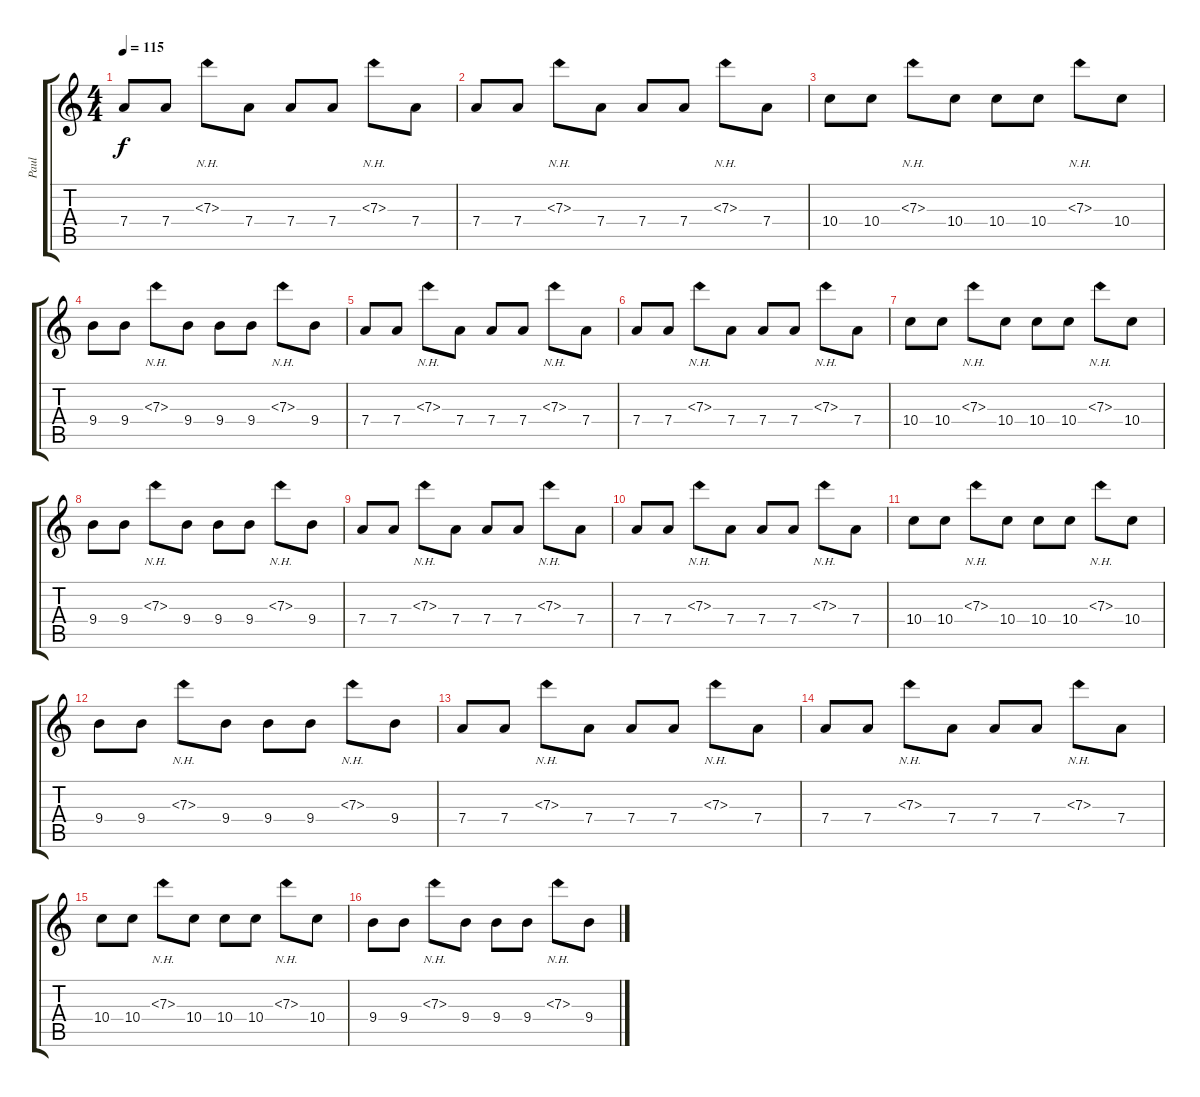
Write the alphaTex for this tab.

\track ("Paul" "Paul") {instrument overdrivenguitar}
\staff {score tabs}
\tuning (E4 B3 G3 D3 A2 E2) {hide}
\ts (4 4)
\tempo 115
\clef g2
\ks c
7.4.8{dy f} 7.4.8 7.3{nh}.8 7.4.8 7.4.8 7.4.8 7.3{nh}.8 7.4.8 |
7.4.8 7.4.8 7.3{nh}.8 7.4.8 7.4.8 7.4.8 7.3{nh}.8 7.4.8 |
10.4.8 10.4.8 7.3{nh}.8 10.4.8 10.4.8 10.4.8 7.3{nh}.8 10.4.8 |
9.4.8 9.4.8 7.3{nh}.8 9.4.8 9.4.8 9.4.8 7.3{nh}.8 9.4.8 |
7.4.8 7.4.8 7.3{nh}.8 7.4.8 7.4.8 7.4.8 7.3{nh}.8 7.4.8 |
7.4.8 7.4.8 7.3{nh}.8 7.4.8 7.4.8 7.4.8 7.3{nh}.8 7.4.8 |
10.4.8 10.4.8 7.3{nh}.8 10.4.8 10.4.8 10.4.8 7.3{nh}.8 10.4.8 |
9.4.8 9.4.8 7.3{nh}.8 9.4.8 9.4.8 9.4.8 7.3{nh}.8 9.4.8 |
7.4.8 7.4.8 7.3{nh}.8 7.4.8 7.4.8 7.4.8 7.3{nh}.8 7.4.8 |
7.4.8 7.4.8 7.3{nh}.8 7.4.8 7.4.8 7.4.8 7.3{nh}.8 7.4.8 |
10.4.8 10.4.8 7.3{nh}.8 10.4.8 10.4.8 10.4.8 7.3{nh}.8 10.4.8 |
9.4.8 9.4.8 7.3{nh}.8 9.4.8 9.4.8 9.4.8 7.3{nh}.8 9.4.8 |
7.4.8 7.4.8 7.3{nh}.8 7.4.8 7.4.8 7.4.8 7.3{nh}.8 7.4.8 |
7.4.8 7.4.8 7.3{nh}.8 7.4.8 7.4.8 7.4.8 7.3{nh}.8 7.4.8 |
10.4.8 10.4.8 7.3{nh}.8 10.4.8 10.4.8 10.4.8 7.3{nh}.8 10.4.8 |
9.4.8 9.4.8 7.3{nh}.8 9.4.8 9.4.8 9.4.8 7.3{nh}.8 9.4.8
